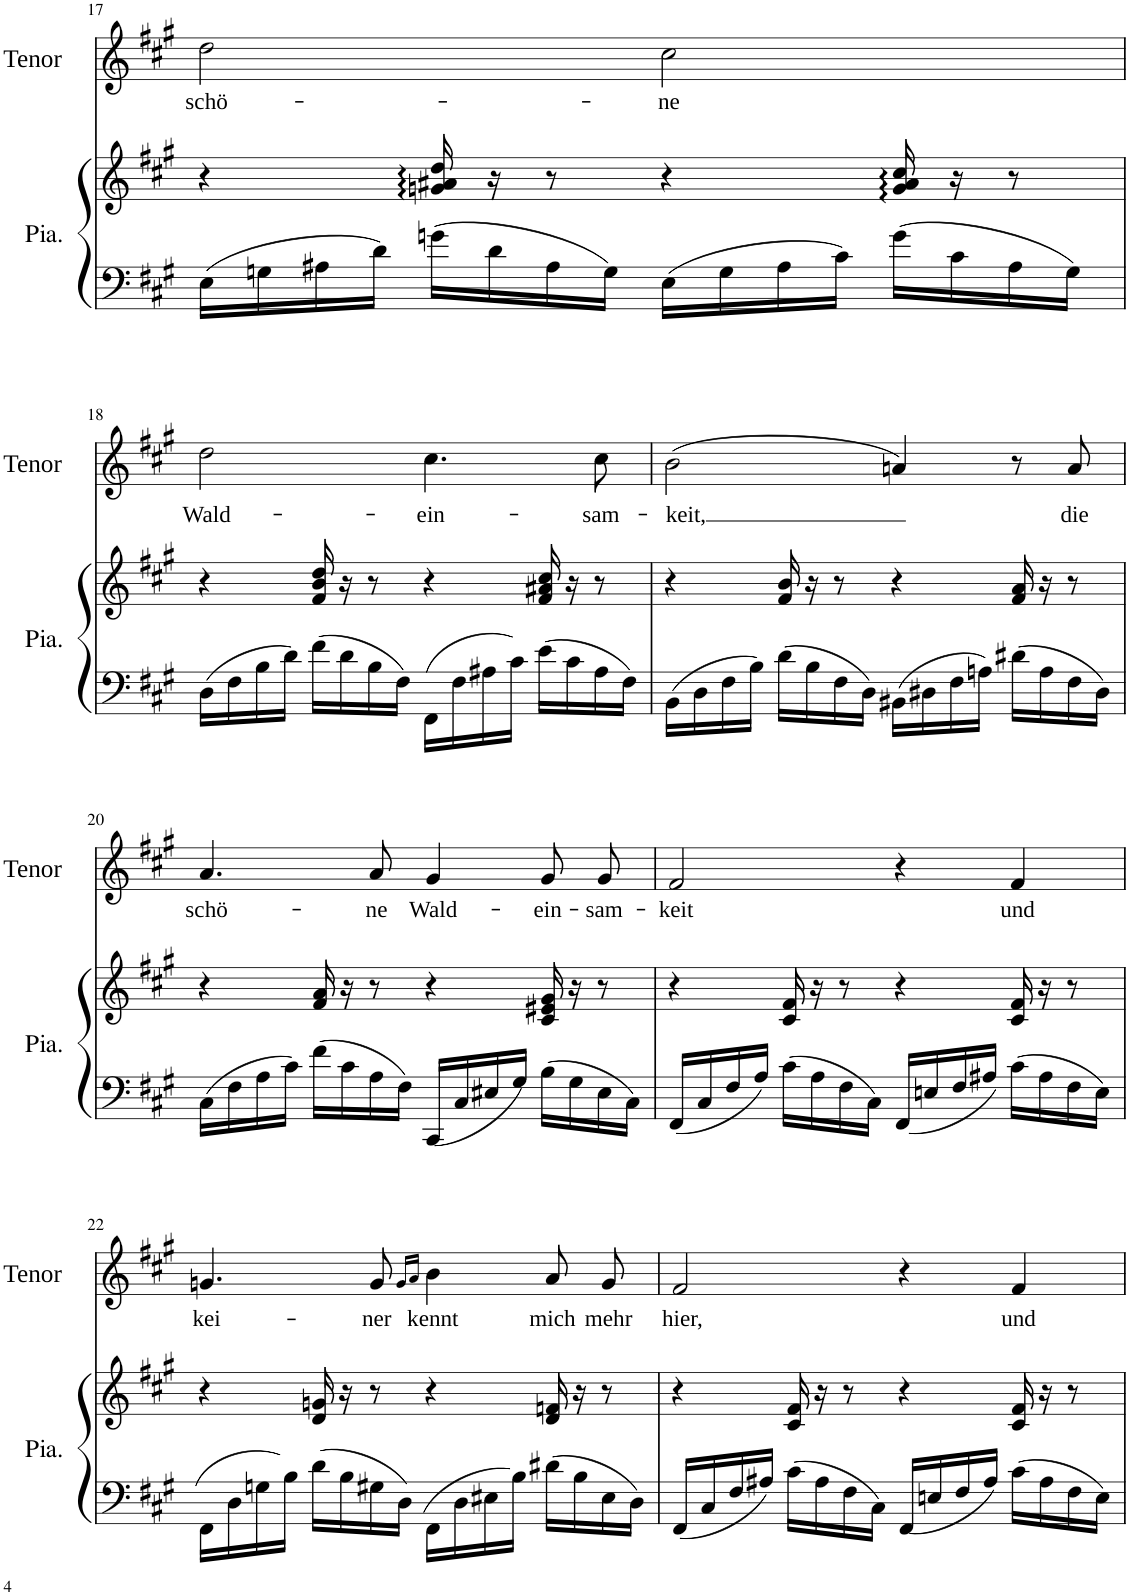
**kern	**kern	**kern	**text
*part2	*part2	*part1	*part1
*staff3	*staff2	*staff1	*staff1
*I"Piano	*	*I"Tenor	*
*I'Pia.	*	*I'Tenor	*
!!LO:PB:g=z
*clefF4	*clefG2	*clefG2	*
*k[f#c#g#]	*k[f#c#g#]	*k[f#c#g#]	*
*M4/4	*M4/4	*M4/4	*
*met(c)	*met(c)	*met(c)	*
=17	=17	=17	=17
!	!	!	!LO:LY:b
16E\LL	4r	2dd\	schö-
16Gn\	.	.	.
16A#X\	.	.	.
16d\JJ	.	.	.
16gn\LL	16gn/ 16a#X/ 16dd/	.	.
16d\	16r	.	.
16A#\	8r	.	.
16G\JJ	.	.	.
!	!	!	!LO:LY:b
16E\LL	4r	2cc#\	-ne
16G\	.	.	.
16A#\	.	.	.
16c#\JJ	.	.	.
16g\LL	16g/ 16a#/ 16cc#/	.	.
16c#\	16r	.	.
16A#\	8r	.	.
16G\JJ	.	.	.
!!LO:LB:g=z
=18	=18	=18	=18
!	!	!	!LO:LY:b
16D\LL	4r	2dd\	Wald-
16F#\	.	.	.
16B\	.	.	.
16d\JJ	.	.	.
16f#\LL	16f#/ 16b/ 16dd/	.	.
16d\	16r	.	.
16B\	8r	.	.
16F#\JJ	.	.	.
!	!	!	!LO:LY:b
16FF#\LL	4r	4.cc#\	-ein-
16F#\	.	.	.
16A#X\	.	.	.
16c#\JJ	.	.	.
16e\LL	16f#/ 16a#X/ 16cc#/	.	.
16c#\	16r	.	.
!	!	!	!LO:LY:b
16A#\	8r	8cc#\	-sam-
16F#\JJ	.	.	.
=19	=19	=19	=19
!	!	!	!LO:LY:b
16BB\LL	4r	(2b\	-keit,
16D\	.	.	.
16F#\	.	.	.
16B\JJ	.	.	.
16d\LL	16f#/ 16b/	.	.
16B\	16r	.	.
16F#\	8r	.	.
16D\JJ	.	.	.
16BB#X\LL	4r	4an/)	.
16D#X\	.	.	.
16F#\	.	.	.
16An\JJ	.	.	.
16d#X\LL	16f#/ 16a/	8r	.
16A\	16r	.	.
!	!	!	!LO:LY:b
16F#\	8r	8a/	die
16D#\JJ	.	.	.
!!LO:LB:g=z
=20	=20	=20	=20
!	!	!	!LO:LY:b
16C#\LL	4r	4.a/	schö-
16F#\	.	.	.
16A\	.	.	.
16c#\JJ	.	.	.
16f#\LL	16f#/ 16a/	.	.
16c#\	16r	.	.
!	!	!	!LO:LY:b
16A\	8r	8a/	-ne
16F#\JJ	.	.	.
!	!	!	!LO:LY:b
16CC#/LL	4r	4g#/	Wald-
16C#/	.	.	.
16E#X/	.	.	.
16G#/JJ	.	.	.
!	!	!	!LO:LY:b
16B\LL	16c#/ 16e#X/ 16g#/	8g#/	-ein-
16G#\	16r	.	.
!	!	!	!LO:LY:b
16E#\	8r	8g#/	-sam-
16C#\JJ	.	.	.
=21	=21	=21	=21
!	!	!	!LO:LY:b
16FF#/LL	4r	2f#/	-keit
16C#/	.	.	.
16F#/	.	.	.
16A/JJ	.	.	.
16c#\LL	16c#/ 16f#/	.	.
16A\	16r	.	.
16F#\	8r	.	.
16C#\JJ	.	.	.
16FF#/LL	4r	4r	.
16En/	.	.	.
16F#/	.	.	.
16A#X/JJ	.	.	.
!	!	!	!LO:LY:b
16c#\LL	16c#/ 16f#/	4f#/	und
16A#\	16r	.	.
16F#\	8r	.	.
16E\JJ	.	.	.
!!LO:LB:g=z
=22	=22	=22	=22
!	!	!	!LO:LY:b
16FF#\LL	4r	4.gn/	kei-
16D\	.	.	.
16Gn\	.	.	.
16B\JJ	.	.	.
16d\LL	16d/ 16gn/	.	.
16B\	16r	.	.
!	!	!	!LO:LY:b
16G#X\	8r	8g/	-ner
16D\JJ	.	.	.
.	.	16qg/LL	.
.	.	16qa/JJ	.
!	!	!	!LO:LY:b
16FF#\LL	4r	4b\	kennt
16D\	.	.	.
16E#X\	.	.	.
16B\JJ	.	.	.
!	!	!	!LO:LY:b
16d#X\LL	16d/ 16fn/	8a/	mich
16B\	16r	.	.
!	!	!	!LO:LY:b
16E#\	8r	8g/	mehr
16D\JJ	.	.	.
=23	=23	=23	=23
!	!	!	!LO:LY:b
16FF#/LL	4r	2f#/	hier,
16C#/	.	.	.
16F#/	.	.	.
16A#X/JJ	.	.	.
16c#\LL	16c#/ 16f#/	.	.
16A#\	16r	.	.
16F#\	8r	.	.
16C#\JJ	.	.	.
16FF#/LL	4r	4r	.
16En/	.	.	.
16F#/	.	.	.
16A#/JJ	.	.	.
!	!	!	!LO:LY:b
16c#\LL	16c#/ 16f#/	4f#/	und
16A#\	16r	.	.
16F#\	8r	.	.
16E\JJ	.	.	.
=	=	=	=
*-	*-	*-	*-
